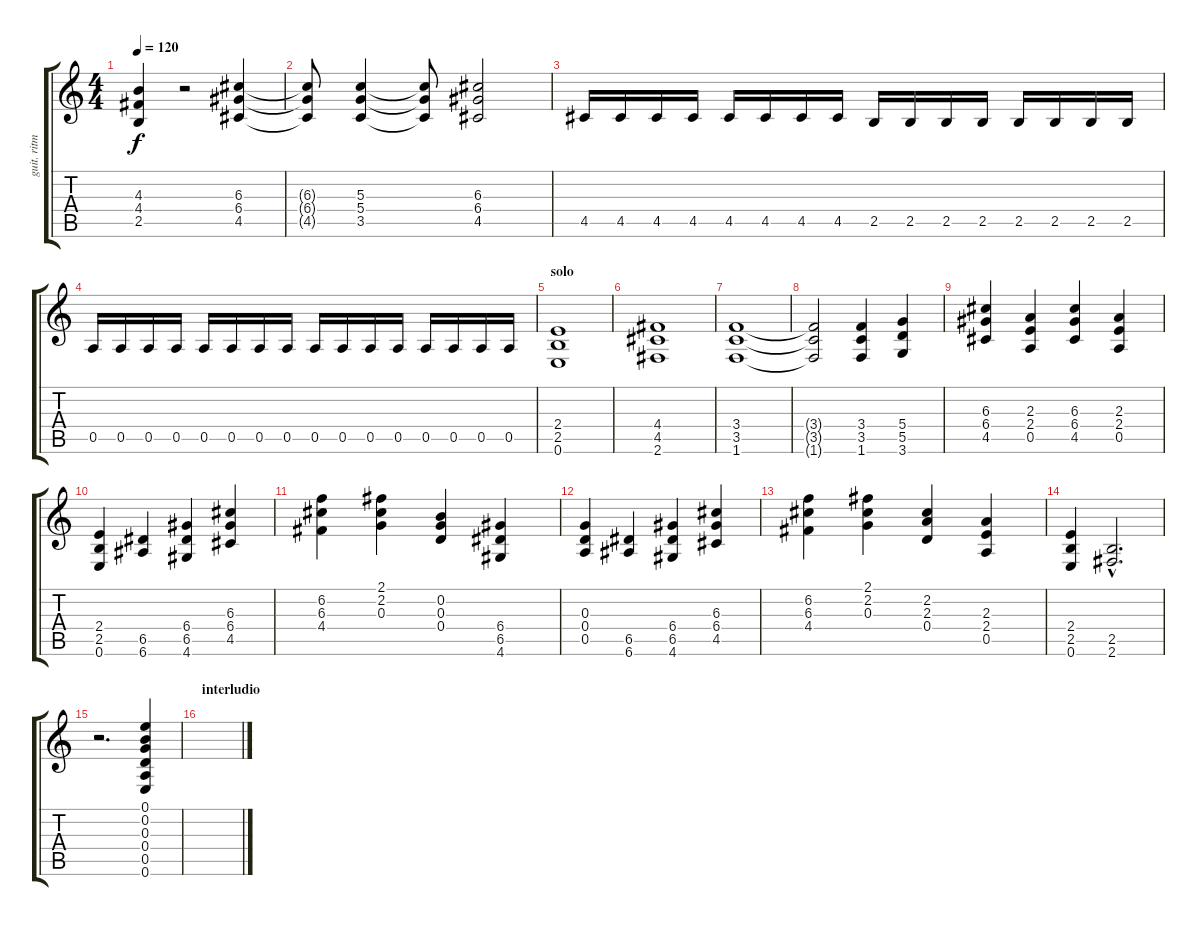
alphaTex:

\track ("guit. ritmica" "guit. ritm") {instrument distortionguitar}
\staff {score tabs}
\tuning (E4 B3 G3 D3 A2 E2) {hide}
\ts (4 4)
\tempo 120
\clef g2
\ks c
(4.3{t} 4.4{t} 2.5{t}).4{dy f} r.2 (6.3 6.4 4.5).4 |
(6.3{t} 6.4{t} 4.5{t}).8 (5.3 5.4 3.5).4 (5.3{t} 5.4{t} 3.5{t}).8 (6.3 6.4 4.5).2 |
4.5.16 4.5.16 4.5.16 4.5.16 4.5.16 4.5.16 4.5.16 4.5.16 2.5.16 2.5.16 2.5.16 2.5.16 2.5.16 2.5.16 2.5.16 2.5.16 |
0.5.16 0.5.16 0.5.16 0.5.16 0.5.16 0.5.16 0.5.16 0.5.16 0.5.16 0.5.16 0.5.16 0.5.16 0.5.16 0.5.16 0.5.16 0.5.16 |
\section ("" "solo")
(2.4 2.5 0.6).1 |
(4.4 4.5 2.6).1 |
(3.4 3.5 1.6).1 |
(3.4{t} 3.5{t} 1.6{t}).2 (3.4 3.5 1.6).4 (5.4 5.5 3.6).4 |
(6.3 6.4 4.5).4 (2.3 2.4 0.5).4 (6.3 6.4 4.5).4 (2.3 2.4 0.5).4 |
(2.4 2.5 0.6).4 (6.5 6.6).4 (6.4 6.5 4.6).4 (6.3 6.4 4.5).4 |
(6.2 6.3 4.4).4 (2.1 2.2 0.3).4 (0.2 0.3 0.4).4 (6.4 6.5 4.6).4 |
(0.3 0.4 0.5).4 (6.5 6.6).4 (6.4 6.5 4.6).4 (6.3 6.4 4.5).4 |
(6.2 6.3 4.4).4 (2.1 2.2 0.3).4 (2.2 2.3 0.4).4 (2.3 2.4 0.5).4 |
(2.4 2.5 0.6).4 (2.5{hac} 2.6{hac}).2{d} |
r.2{d} (0.1 0.2 0.3 0.4 0.5 0.6).4 |
\section ("" "interludio")
